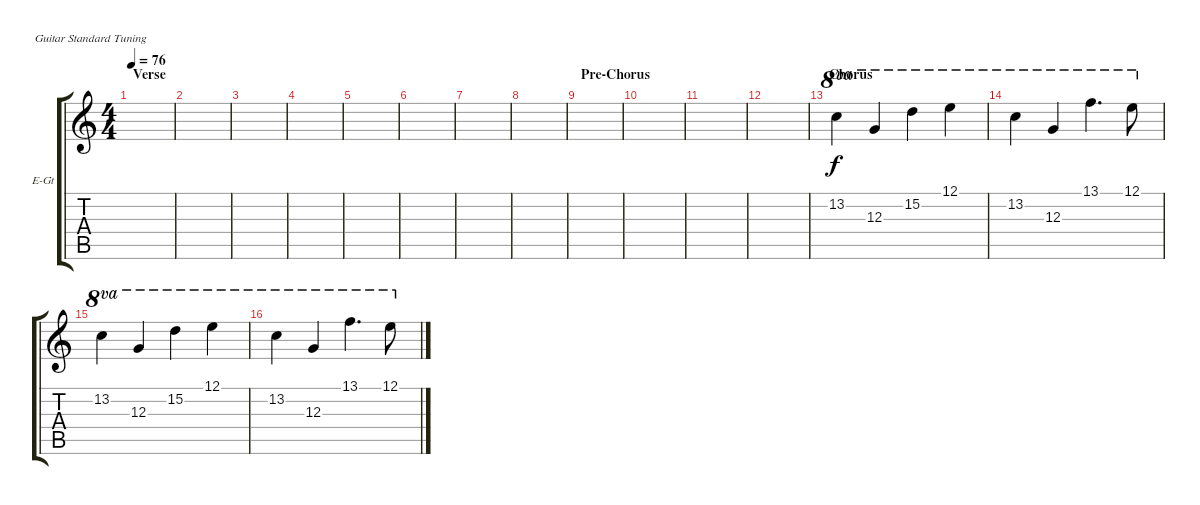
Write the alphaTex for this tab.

\defaultSystemsLayout 4
\bracketExtendMode groupsimilarinstruments
\firstSystemTrackNameOrientation horizontal
\otherSystemsTrackNameOrientation horizontal
\track ("Ben Kasica" "E-Gt") {instrument distortionguitar}
\staff {score tabs}
\tuning (E4 B3 G3 D3 A2 E2)
\ts (4 4)
\section ("" "Verse")
\tempo 76
\clef g2
\scale
0.487395
\ks c
|
\scale
0.256303 |
\scale
0.256303 |
\scale
0.333333 |
\scale
0.333333 |
\scale
0.333333 |
\scale
0.333333 |
\scale
0.333333 |
\section ("" "Pre-Chorus")
\scale
0.333333 |
\scale
0.333333 |
\scale
0.333333 |
\scale
0.333333 |
\section ("" "Chorus")
\scale
0.333333 13.2.4{ot 8va} 12.3.4{ot 8va} 15.2.4{ot 8va} 12.1.4{ot 8va} |
\scale
0.333333 13.2.4{ot 8va} 12.3.4{ot 8va} 13.1.4{d ot 8va} 12.1.8{ot 8va} |
\scale
0.333333 13.2.4{ot 8va} 12.3.4{ot 8va} 15.2.4{ot 8va} 12.1.4{ot 8va} |
\scale
0.333333 13.2.4{ot 8va} 12.3.4{ot 8va} 13.1.4{d ot 8va} 12.1.8{ot 8va}
